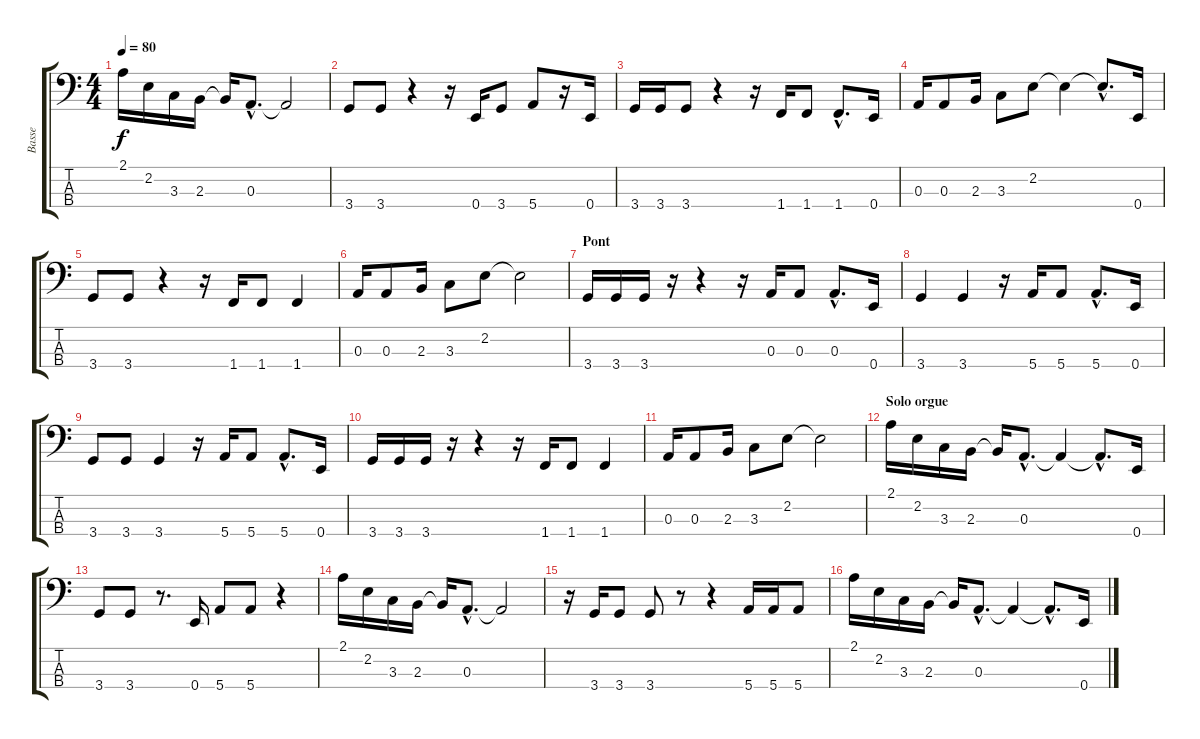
\track ("Basse" "Basse") {instrument electricbassfinger}
\staff {score tabs}
\tuning (G2 D2 A1 E1) {hide}
\ts (4 4)
\tempo 80
\clef f4
\ks c
2.1.16{dy f} 2.2.16 3.3.16 2.3.16 2.3{t}.16 0.3{hac}.8{d} 0.3{t}.2 |
3.4.8 3.4.8 r.4 r.16 0.4.16 3.4.8 5.4.8 r.16 0.4.16 |
3.4.16 3.4.16 3.4.8 r.4 r.16 1.4.16 1.4.8 1.4{hac}.8{d} 0.4.16 |
0.3.16 0.3.8 2.3.16 3.3.8 2.2.8 2.2{t}.4 2.2{hac t}.8{d} 0.4.16 |
3.4.8 3.4.8 r.4 r.16 1.4.16 1.4.8 1.4.4 |
0.3.16 0.3.8 2.3.16 3.3.8 2.2.8 2.2{t}.2 |
\section ("" "Pont")
3.4.16 3.4.16 3.4.16 r.16 r.4 r.16 0.3.16 0.3.8 0.3{hac}.8{d} 0.4.16 |
3.4.4 3.4.4 r.16 5.4.16 5.4.8 5.4{hac}.8{d} 0.4.16 |
3.4.8 3.4.8 3.4.4 r.16 5.4.16 5.4.8 5.4{hac}.8{d} 0.4.16 |
3.4.16 3.4.16 3.4.16 r.16 r.4 r.16 1.4.16 1.4.8 1.4.4 |
0.3.16 0.3.8 2.3.16 3.3.8 2.2.8 2.2{t}.2 |
\section ("" "Solo orgue")
2.1.16 2.2.16 3.3.16 2.3.16 2.3{t}.16 0.3{hac}.8{d} 0.3{t}.4 0.3{hac t}.8{d} 0.4.16 |
3.4.8 3.4.8 r.8{d} 0.4.16 5.4.8 5.4.8 r.4 |
2.1.16 2.2.16 3.3.16 2.3.16 2.3{t}.16 0.3{hac}.8{d} 0.3{t}.2 |
r.16 3.4.16 3.4.8 3.4.8 r.8 r.4 5.4.16 5.4.16 5.4.8 |
2.1.16 2.2.16 3.3.16 2.3.16 2.3{t}.16 0.3{hac}.8{d} 0.3{t}.4 0.3{hac t}.8{d} 0.4.16
